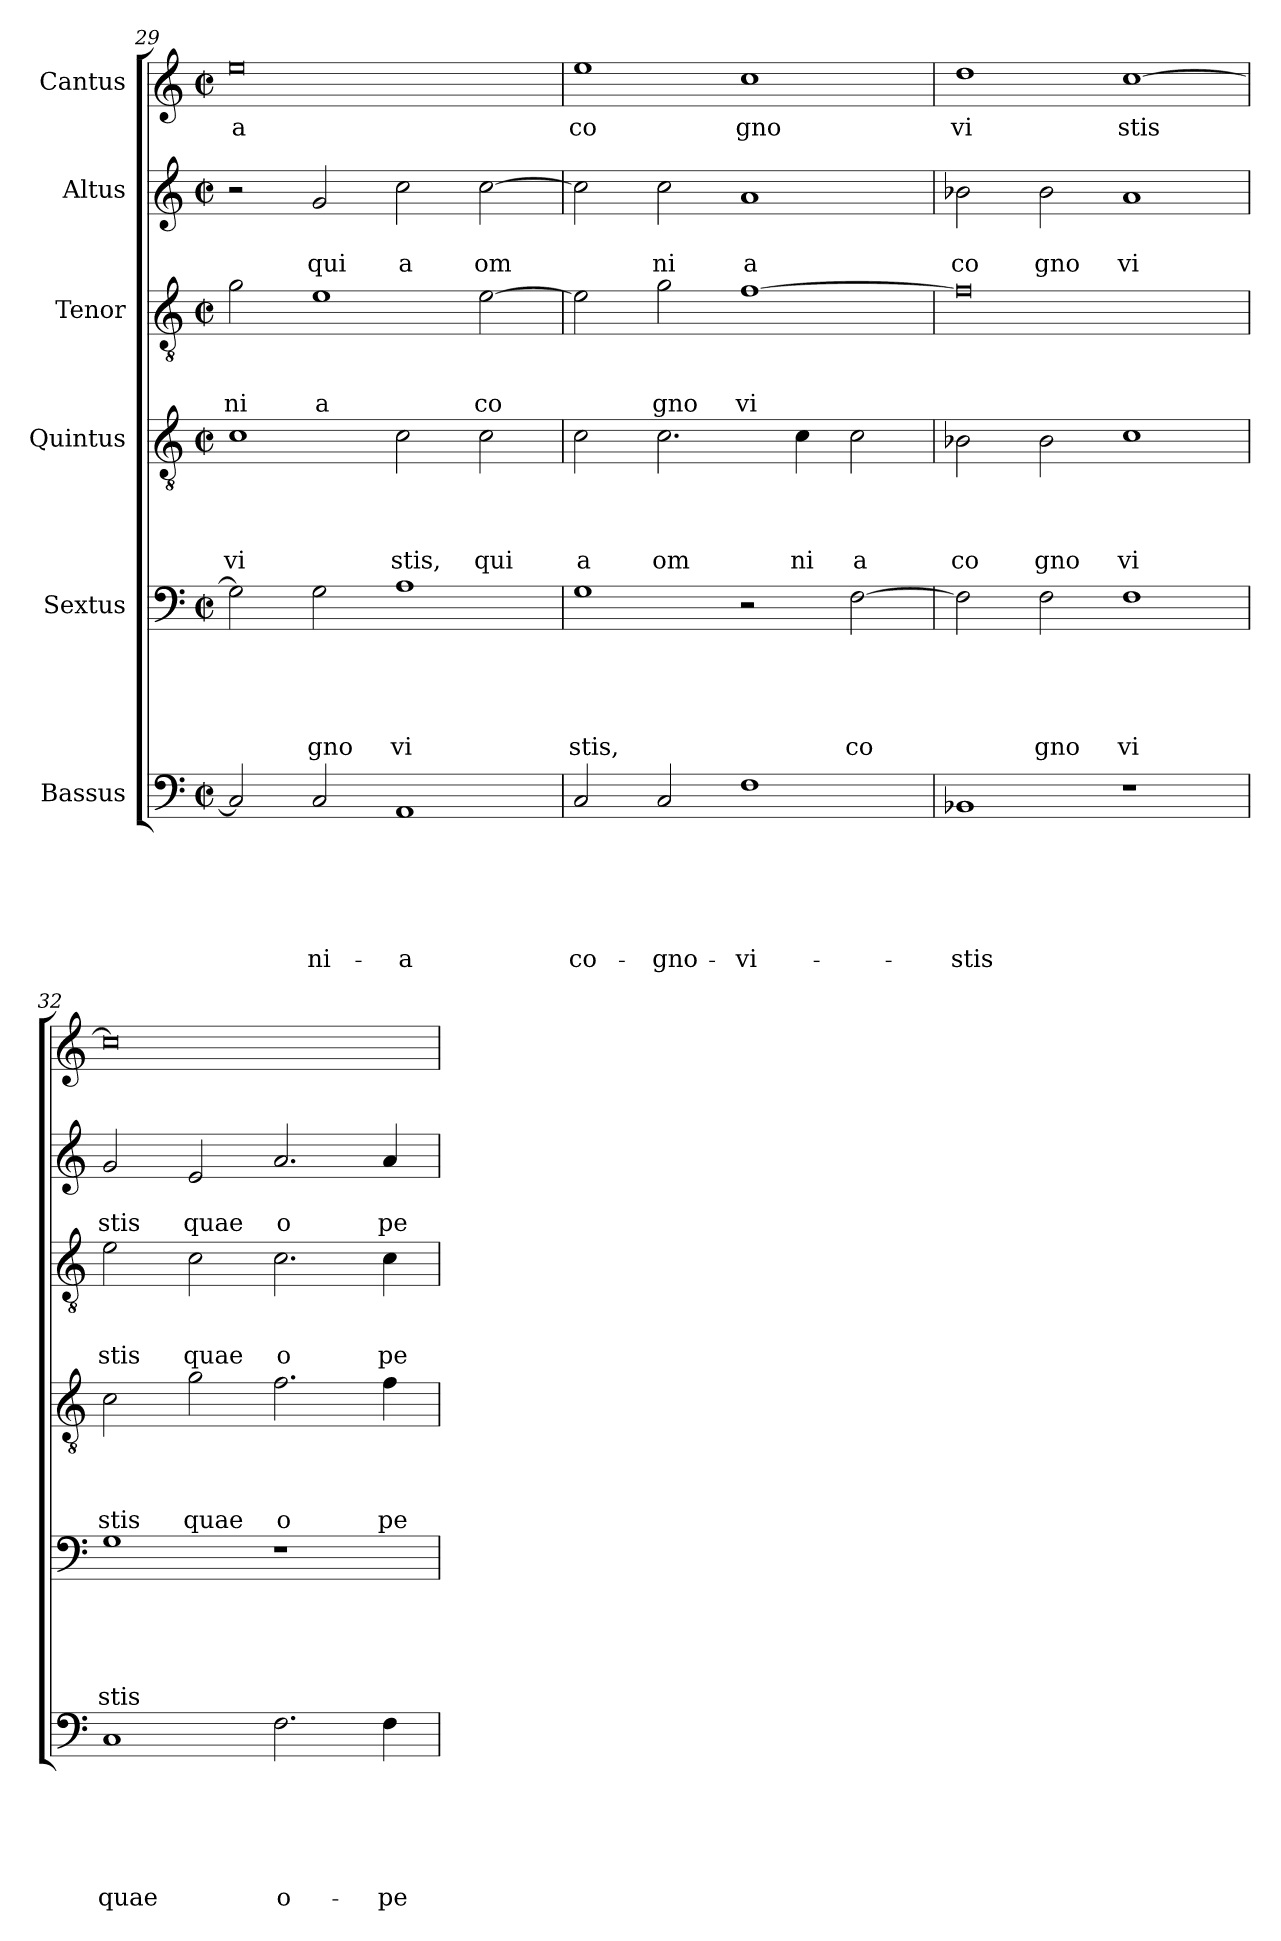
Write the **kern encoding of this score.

**kern	**text	**text	**text	**text	**text	**text	**kern	**text	**text	**text	**text	**text	**kern	**text	**text	**text	**text	**kern	**text	**text	**text	**kern	**text	**text	**kern	**text
*part6	*part6	*part6	*part6	*part6	*part6	*part6	*part5	*part5	*part5	*part5	*part5	*part5	*part4	*part4	*part4	*part4	*part4	*part3	*part3	*part3	*part3	*part2	*part2	*part2	*part1	*part1
*staff6	*staff6	*staff6	*staff6	*staff6	*staff6	*staff6	*staff5	*staff5	*staff5	*staff5	*staff5	*staff5	*staff4	*staff4	*staff4	*staff4	*staff4	*staff3	*staff3	*staff3	*staff3	*staff2	*staff2	*staff2	*staff1	*staff1
*I"Bassus	*	*	*	*	*	*	*I"Sextus	*	*	*	*	*	*I"Quintus	*	*	*	*	*I"Tenor	*	*	*	*I"Altus	*	*	*I"Cantus	*
*clefF4	*	*	*	*	*	*	*clefF4	*	*	*	*	*	*clefGv2	*	*	*	*	*clefGv2	*	*	*	*clefG2	*	*	*clefG2	*
*k[]	*	*	*	*	*	*	*k[]	*	*	*	*	*	*k[]	*	*	*	*	*k[]	*	*	*	*k[]	*	*	*k[]	*
*C:	*	*	*	*	*	*	*C:	*	*	*	*	*	*C:	*	*	*	*	*C:	*	*	*	*C:	*	*	*C:	*
*M2/2	*	*	*	*	*	*	*M2/2	*	*	*	*	*	*M2/2	*	*	*	*	*M2/2	*	*	*	*M2/2	*	*	*M2/2	*
*met(c|)	*	*	*	*	*	*	*met(c|)	*	*	*	*	*	*met(c|)	*	*	*	*	*met(c|)	*	*	*	*met(c|)	*	*	*met(c|)	*
=29	=29	=29	=29	=29	=29	=29	=29	=29	=29	=29	=29	=29	=29	=29	=29	=29	=29	=29	=29	=29	=29	=29	=29	=29	=29	=29
!	!	!	!	!	!	!	!	!	!	!	!	!	!	!	!	!	!LO:LY:b	!	!	!	!LO:LY:b	!	!	!	!	!LO:LY:b
2C/]	.	.	.	.	.	.	2G\]	.	.	.	.	.	1c	.	.	.	vi	2g\	.	.	ni	2r	.	.	0ee	a
!	!	!	!	!	!	!LO:LY:b	!	!	!	!	!	!LO:LY:b	!	!	!	!	!	!	!	!	!LO:LY:b	!	!	!LO:LY:b	!	!
2C/	.	.	.	.	.	-ni-	2G\	.	.	.	.	gno	.	.	.	.	.	1e	.	.	a	2g/	.	qui	.	.
!	!	!	!	!	!	!LO:LY:b	!	!	!	!	!	!LO:LY:b	!	!	!	!	!LO:LY:b	!	!	!	!	!	!	!LO:LY:b	!	!
1AA	.	.	.	.	.	-a	1A	.	.	.	.	vi	2c\	.	.	.	stis,	.	.	.	.	2cc\	.	a	.	.
!	!	!	!	!	!	!	!	!	!	!	!	!	!	!	!	!	!LO:LY:b	!	!	!	!LO:LY:b	!	!	!LO:LY:b	!	!
.	.	.	.	.	.	.	.	.	.	.	.	.	2c\	.	.	.	qui	[>2e\	.	.	co	[>2cc\	.	om	.	.
=30	=30	=30	=30	=30	=30	=30	=30	=30	=30	=30	=30	=30	=30	=30	=30	=30	=30	=30	=30	=30	=30	=30	=30	=30	=30	=30
!	!	!	!	!	!	!LO:LY:b	!	!	!	!	!	!LO:LY:b	!	!	!	!	!LO:LY:b	!	!	!	!	!	!	!	!	!LO:LY:b
2C/	.	.	.	.	.	co-	1G	.	.	.	.	stis,	2c\	.	.	.	a	2e\]	.	.	.	2cc\]	.	.	1ee	co
!	!	!	!	!	!	!LO:LY:b	!	!	!	!	!	!	!	!	!	!	!LO:LY:b	!	!	!	!LO:LY:b	!	!	!LO:LY:b	!	!
2C/	.	.	.	.	.	-gno-	.	.	.	.	.	.	2.c\	.	.	.	om	2g\	.	.	gno	2cc\	.	ni	.	.
!	!	!	!	!	!	!LO:LY:b	!	!	!	!	!	!	!	!	!	!	!	!	!	!	!LO:LY:b	!	!	!LO:LY:b	!	!LO:LY:b
1F	.	.	.	.	.	-vi-	2r	.	.	.	.	.	.	.	.	.	.	[>1f	.	.	vi	1a	.	a	1cc	gno
!	!	!	!	!	!	!	!	!	!	!	!	!	!	!	!	!	!LO:LY:b	!	!	!	!	!	!	!	!	!
.	.	.	.	.	.	.	.	.	.	.	.	.	4c\	.	.	.	ni	.	.	.	.	.	.	.	.	.
!	!	!	!	!	!	!	!	!	!	!	!	!LO:LY:b	!	!	!	!	!LO:LY:b	!	!	!	!	!	!	!	!	!
.	.	.	.	.	.	.	[>2F\	.	.	.	.	co	2c\	.	.	.	a	.	.	.	.	.	.	.	.	.
=31	=31	=31	=31	=31	=31	=31	=31	=31	=31	=31	=31	=31	=31	=31	=31	=31	=31	=31	=31	=31	=31	=31	=31	=31	=31	=31
!	!	!	!	!	!	!LO:LY:b	!	!	!	!	!	!	!	!	!	!	!LO:LY:b	!	!	!	!	!	!	!LO:LY:b	!	!LO:LY:b
1BB-X	.	.	.	.	.	-stis	2F\]	.	.	.	.	.	2B-X\	.	.	.	co	0f]	.	.	.	2b-X\	.	co	1dd	vi
!	!	!	!	!	!	!	!	!	!	!	!	!LO:LY:b	!	!	!	!	!LO:LY:b	!	!	!	!	!	!	!LO:LY:b	!	!
.	.	.	.	.	.	.	2F\	.	.	.	.	gno	2B-\	.	.	.	gno	.	.	.	.	2b-\	.	gno	.	.
!	!	!	!	!	!	!	!	!	!	!	!	!LO:LY:b	!	!	!	!	!LO:LY:b	!	!	!	!	!	!	!LO:LY:b	!	!LO:LY:b
1r	.	.	.	.	.	.	1F	.	.	.	.	vi	1c	.	.	.	vi	.	.	.	.	1a	.	vi	[>1cc	stis
=32	=32	=32	=32	=32	=32	=32	=32	=32	=32	=32	=32	=32	=32	=32	=32	=32	=32	=32	=32	=32	=32	=32	=32	=32	=32	=32
!	!	!	!	!	!	!LO:LY:b	!	!	!	!	!	!LO:LY:b	!	!	!	!	!LO:LY:b	!	!	!	!LO:LY:b	!	!	!LO:LY:b	!	!
1C	.	.	.	.	.	quae	1G	.	.	.	.	stis	2c\	.	.	.	stis	2e\	.	.	stis	2g/	.	stis	0cc]	.
!	!	!	!	!	!	!	!	!	!	!	!	!	!	!	!	!	!LO:LY:b	!	!	!	!LO:LY:b	!	!	!LO:LY:b	!	!
.	.	.	.	.	.	.	.	.	.	.	.	.	2g\	.	.	.	quae	2c\	.	.	quae	2e/	.	quae	.	.
!	!	!	!	!	!	!LO:LY:b	!	!	!	!	!	!	!	!	!	!	!LO:LY:b	!	!	!	!LO:LY:b	!	!	!LO:LY:b	!	!
2.F\	.	.	.	.	.	o-	1r	.	.	.	.	.	2.f\	.	.	.	o	2.c\	.	.	o	2.a/	.	o	.	.
!	!	!	!	!	!	!LO:LY:b	!	!	!	!	!	!	!	!	!	!	!LO:LY:b	!	!	!	!LO:LY:b	!	!	!LO:LY:b	!	!
4F\	.	.	.	.	.	-pe-	.	.	.	.	.	.	4f\	.	.	.	pe	4c\	.	.	pe	4a/	.	pe	.	.
=	=	=	=	=	=	=	=	=	=	=	=	=	=	=	=	=	=	=	=	=	=	=	=	=	=	=
*-	*-	*-	*-	*-	*-	*-	*-	*-	*-	*-	*-	*-	*-	*-	*-	*-	*-	*-	*-	*-	*-	*-	*-	*-	*-	*-
